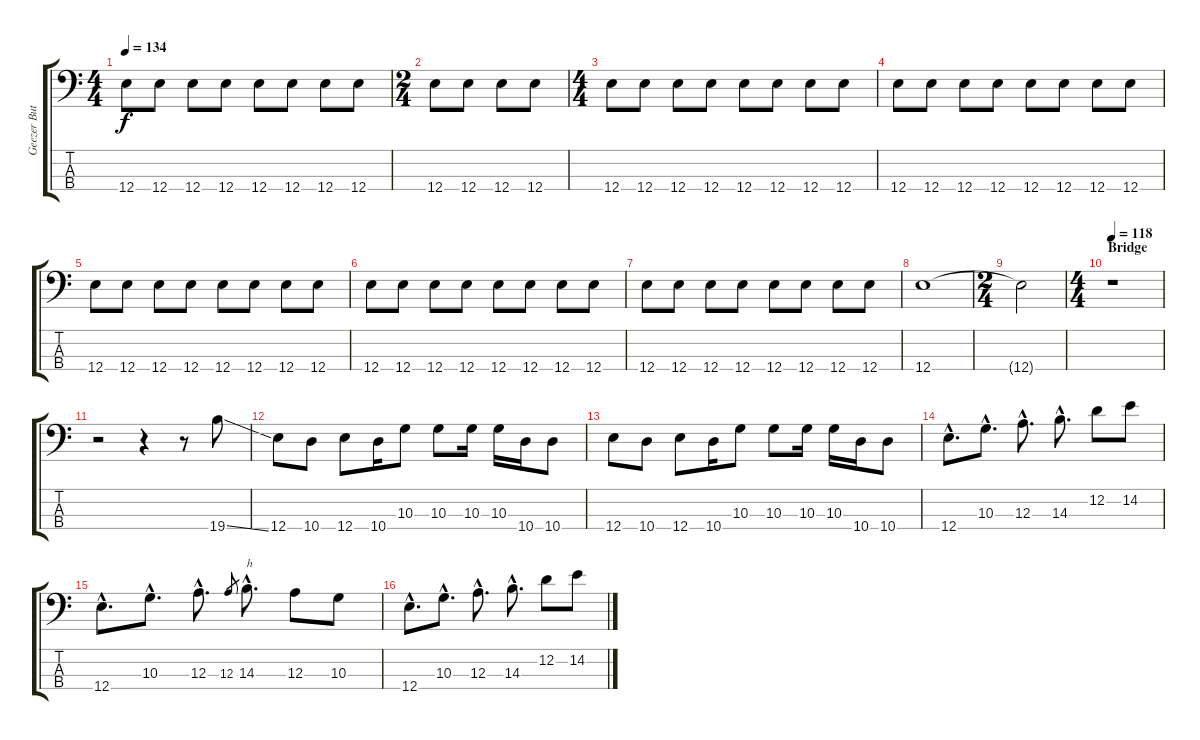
\track ("Geezer Butler" "Geezer But") {instrument electricbassfinger}
\staff {score tabs}
\tuning (G2 D2 A1 E1) {hide}
\ts (4 4)
\tempo 134
\clef f4
\ks c
12.4.8{dy f} 12.4.8 12.4.8 12.4.8 12.4.8 12.4.8 12.4.8 12.4.8 |
\ts (2 4)
12.4.8 12.4.8 12.4.8 12.4.8 |
\ts (4 4)
12.4.8 12.4.8 12.4.8 12.4.8 12.4.8 12.4.8 12.4.8 12.4.8 |
12.4.8 12.4.8 12.4.8 12.4.8 12.4.8 12.4.8 12.4.8 12.4.8 |
12.4.8 12.4.8 12.4.8 12.4.8 12.4.8 12.4.8 12.4.8 12.4.8 |
12.4.8 12.4.8 12.4.8 12.4.8 12.4.8 12.4.8 12.4.8 12.4.8 |
12.4.8 12.4.8 12.4.8 12.4.8 12.4.8 12.4.8 12.4.8 12.4.8 |
12.4.1 |
\ts (2 4)
12.4{t}.2 |
\ts (4 4)
\section ("" "Bridge")
\tempo 118
r.1 |
r.2 r.4 r.8 19.4{ss}.8 |
12.4.8 10.4.8 12.4.8 10.4.16 10.3.8 10.3.8 10.3.16 10.3.16 10.4.16 10.4.8 |
12.4.8 10.4.8 12.4.8 10.4.16 10.3.8 10.3.8 10.3.16 10.3.16 10.4.16 10.4.8 |
12.4{hac}.8{d} 10.3{hac}.8{d} 12.3{hac}.8{d} 14.3{hac}.8{d} 12.2.8 14.2.8 |
12.4{hac}.8{d} 10.3{hac}.8{d} 12.3{hac}.8{d} 12.3.8{gr} 14.3{hac}.8{d txt "h"} 12.3.8 10.3.8 |
12.4{hac}.8{d} 10.3{hac}.8{d} 12.3{hac}.8{d} 14.3{hac}.8{d} 12.2.8 14.2.8
